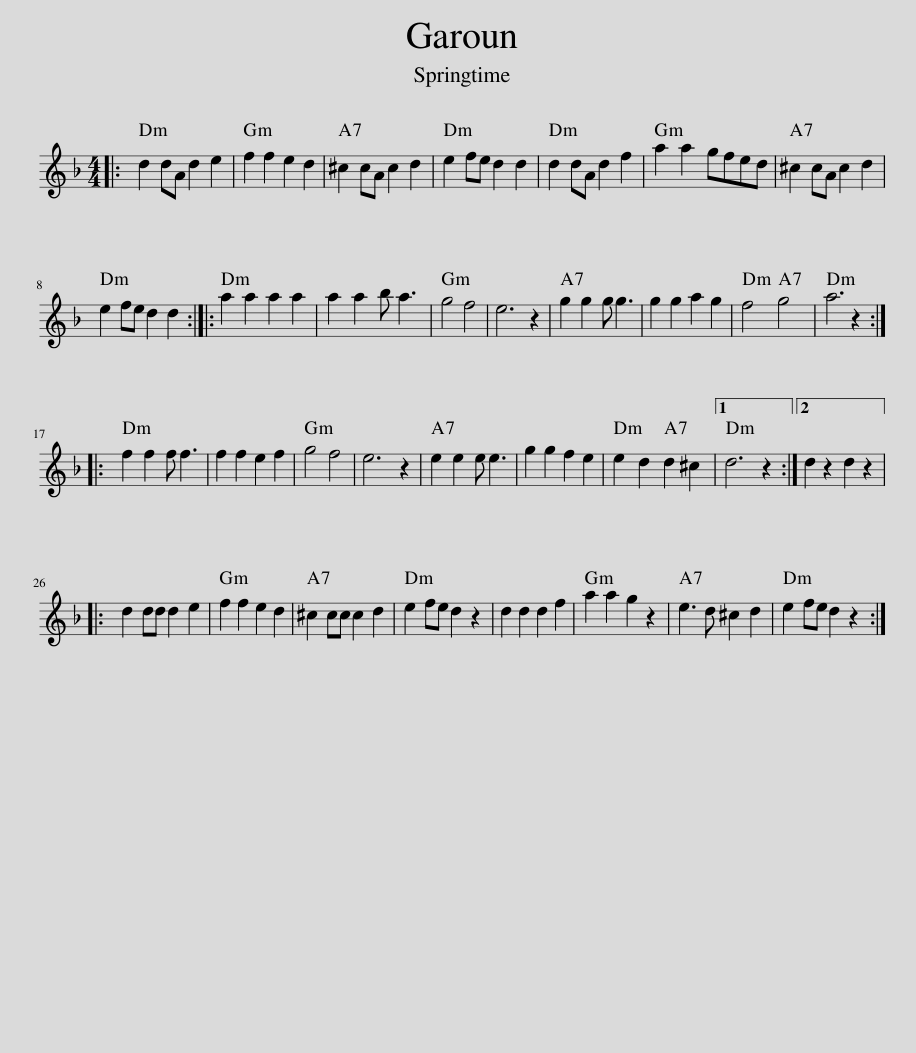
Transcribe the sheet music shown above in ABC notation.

X:1
L:1/8
M:4/4
I:linebreak $
K:Dmin
V:1 treble
V:1
|: d2 dA d2 e2 | f2 f2 e2 d2 | ^c2 cA c2 d2 | e2 fe d2 d2 | d2 dA d2 f2 | %5
 a2 a2 gfed | ^c2 cA c2 d2 |$ e2 fe d2 d2 :: a2 a2 a2 a2 | a2 a2 b a3 | %10
 g4 f4 | e6 z2 | g2 g2 g g3 | g2 g2 a2 g2 | f4 g4 | %15
 a6 z2 ::$ f2 f2 f f3 | f2 f2 e2 f2 | g4 f4 | e6 z2 | %20
 e2 e2 e e3 | g2 g2 f2 e2 | e2 d2 d2 ^c2 |1 d6 z2 :|2 d2 z2 d2 z2 |:$ %25
 d2 dd d2 e2 | f2 f2 e2 d2 | ^c2 cc c2 d2 | e2 fe d2 z2 | d2 d2 d2 f2 | %30
 a2 a2 g2 z2 | e3 d ^c2 d2 | e2 fe d2 z2 :| %33
